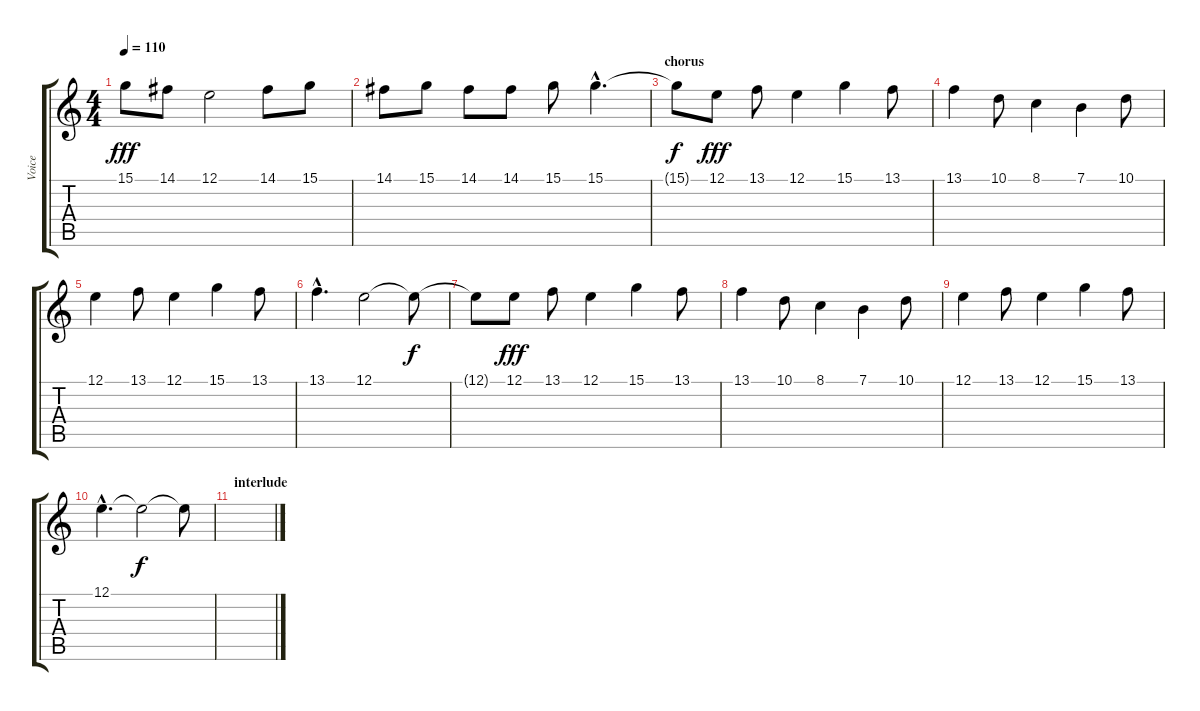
\track ("Voice" "Voice") {instrument choiraahs}
\staff {score tabs}
\tuning (E4 B3 G3 D3 A2 E2) {hide}
\ts (4 4)
\tempo 110
\clef g2
\ks c
15.1.8{dy fff} 14.1.8 12.1.2 14.1.8 15.1.8 |
14.1.8 15.1.8 14.1.8 14.1.8 15.1.8 15.1{hac}.4{d} |
\section ("" "chorus")
15.1{t}.8{dy f} 12.1.8{dy fff} 13.1.8 12.1.4 15.1.4 13.1.8 |
13.1.4 10.1.8 8.1.4 7.1.4 10.1.8 |
12.1.4 13.1.8 12.1.4 15.1.4 13.1.8 |
13.1{hac}.4{d} 12.1.2 12.1{t}.8{dy f} |
12.1{t}.8 12.1.8{dy fff} 13.1.8 12.1.4 15.1.4 13.1.8 |
13.1.4 10.1.8 8.1.4 7.1.4 10.1.8 |
12.1.4 13.1.8 12.1.4 15.1.4 13.1.8 |
12.1{hac}.4{d} 12.1{t}.2{dy f} 12.1{t}.8 |
\section ("" "interlude")
